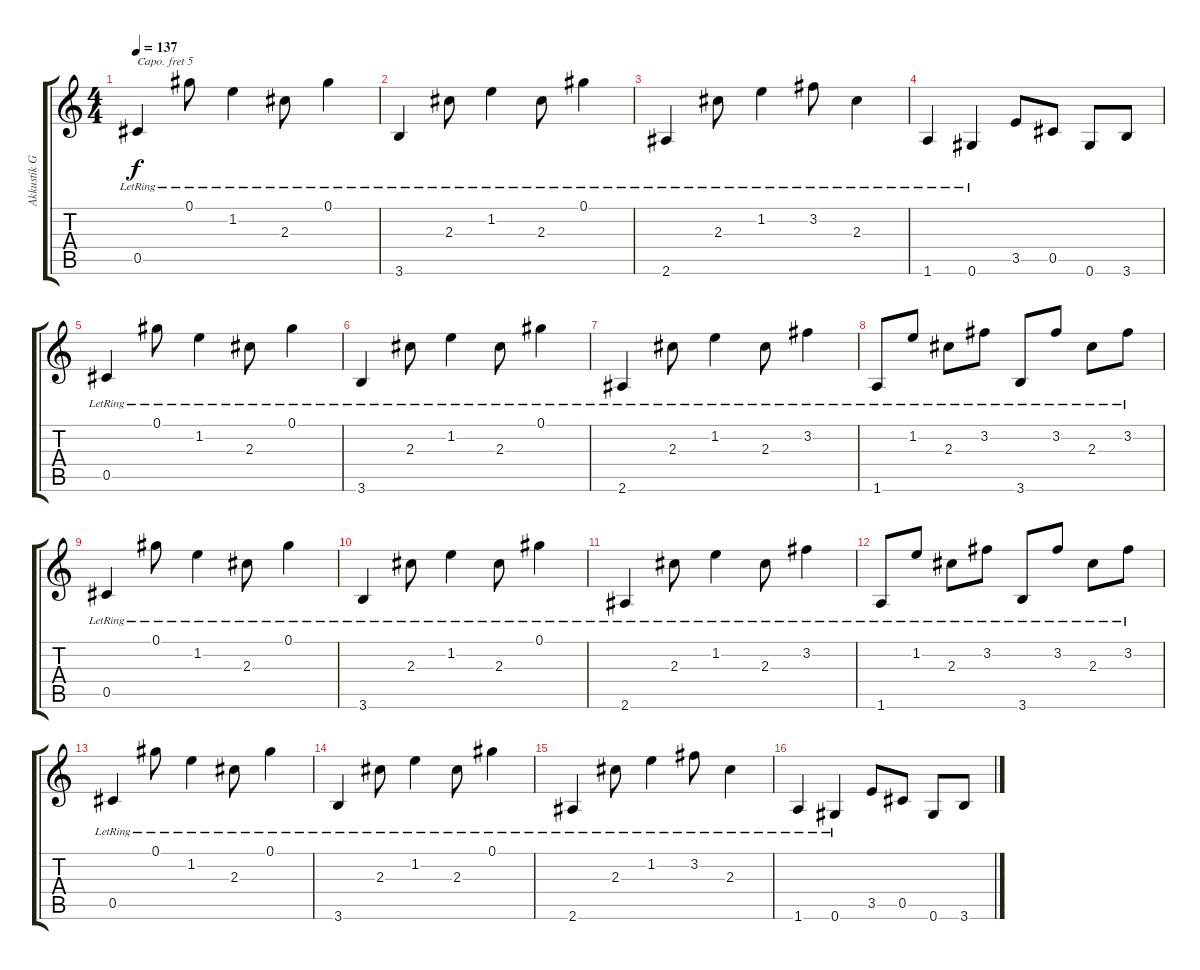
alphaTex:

\track ("Akkustik Gitarre" "Akkustik G") {instrument acousticguitarsteel}
\staff {score tabs}
\capo 5
\tuning (Eb4 Bb3 Gb3 Db3 Ab2 Eb2) {hide}
\ts (4 4)
\tempo 137
\clef g2
\ks c
0.5{lr}.4{dy f} 0.1{lr}.8 1.2{lr}.4 2.3{lr}.8 0.1{lr}.4 |
3.6{lr}.4 2.3{lr}.8 1.2{lr}.4 2.3{lr}.8 0.1{lr}.4 |
2.6{lr}.4 2.3{lr}.8 1.2{lr}.4 3.2{lr}.8 2.3{lr}.4 |
1.6{lr}.4 0.6{lr}.4 3.5.8 0.5.8 0.6.8 3.6.8 |
0.5{lr}.4 0.1{lr}.8 1.2{lr}.4 2.3{lr}.8 0.1{lr}.4 |
3.6{lr}.4 2.3{lr}.8 1.2{lr}.4 2.3{lr}.8 0.1{lr}.4 |
2.6{lr}.4 2.3{lr}.8 1.2{lr}.4 2.3{lr}.8 3.2{lr}.4 |
1.6{lr}.8 1.2{lr}.8 2.3{lr}.8 3.2{lr}.8 3.6{lr}.8 3.2{lr}.8 2.3{lr}.8 3.2{lr}.8 |
0.5{lr}.4 0.1{lr}.8 1.2{lr}.4 2.3{lr}.8 0.1{lr}.4 |
3.6{lr}.4 2.3{lr}.8 1.2{lr}.4 2.3{lr}.8 0.1{lr}.4 |
2.6{lr}.4 2.3{lr}.8 1.2{lr}.4 2.3{lr}.8 3.2{lr}.4 |
1.6{lr}.8 1.2{lr}.8 2.3{lr}.8 3.2{lr}.8 3.6{lr}.8 3.2{lr}.8 2.3{lr}.8 3.2{lr}.8 |
0.5{lr}.4 0.1{lr}.8 1.2{lr}.4 2.3{lr}.8 0.1{lr}.4 |
3.6{lr}.4 2.3{lr}.8 1.2{lr}.4 2.3{lr}.8 0.1{lr}.4 |
2.6{lr}.4 2.3{lr}.8 1.2{lr}.4 3.2{lr}.8 2.3{lr}.4 |
1.6{lr}.4 0.6{lr}.4 3.5.8 0.5.8 0.6.8 3.6.8
